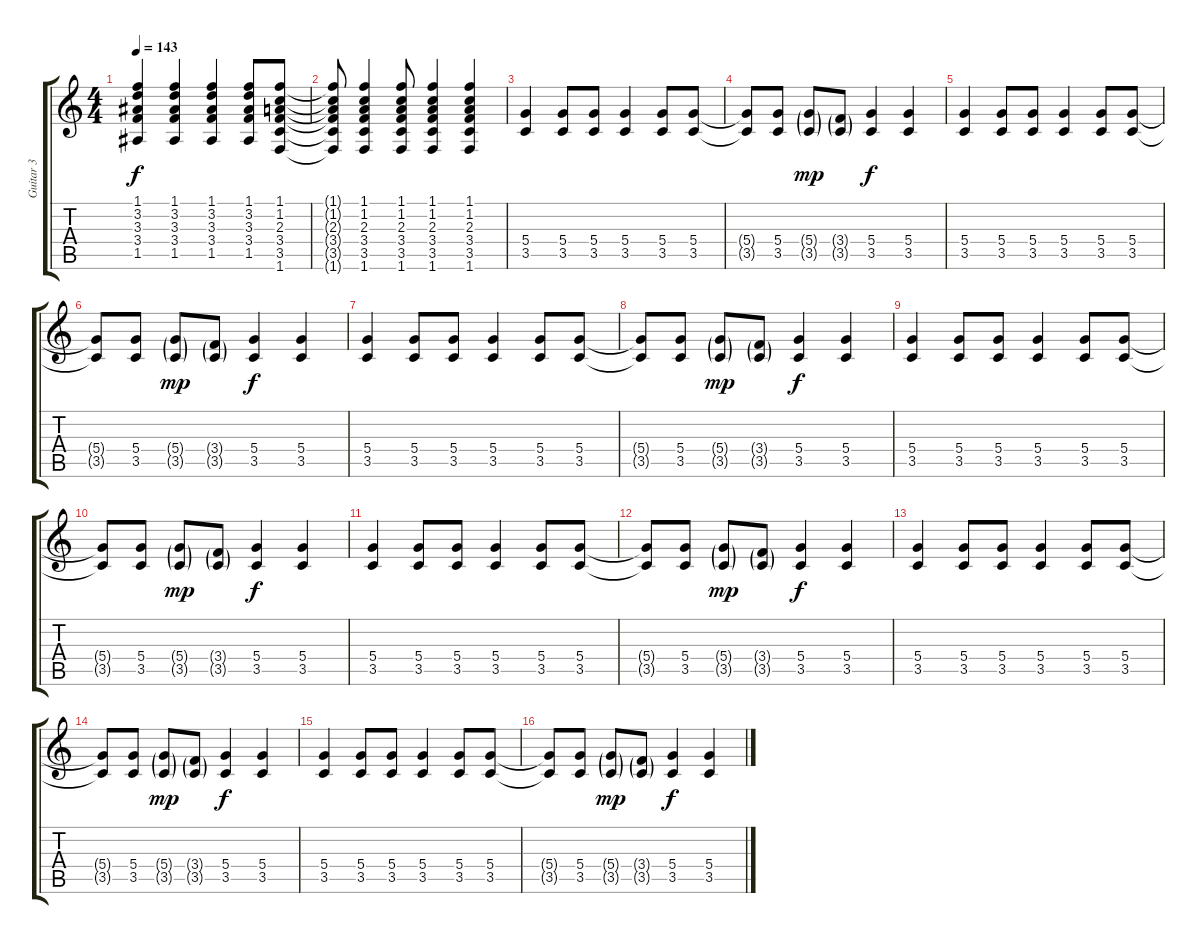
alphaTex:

\track ("Guitar 3" "Guitar 3") {instrument electricguitarmuted}
\staff {score tabs}
\tuning (E4 B3 G3 D3 A2 E2) {hide}
\ts (4 4)
\tempo 143
\clef g2
\ks c
(1.1 3.2 3.3 3.4 1.5).4{dy f} (1.1 3.2 3.3 3.4 1.5).4 (1.1 3.2 3.3 3.4 1.5).4 (1.1 3.2 3.3 3.4 1.5).8 (1.1 1.2 2.3 3.4 3.5 1.6).8 |
(1.1{t} 1.2{t} 2.3{t} 3.4{t} 3.5{t} 1.6{t}).8 (1.1 1.2 2.3 3.4 3.5 1.6).4 (1.1 1.2 2.3 3.4 3.5 1.6).8 (1.1 1.2 2.3 3.4 3.5 1.6).4 (1.1 1.2 2.3 3.4 3.5 1.6).4 |
(5.4 3.5).4 (5.4 3.5).8 (5.4 3.5).8 (5.4 3.5).4 (5.4 3.5).8 (5.4 3.5).8 |
(5.4{t} 3.5{t}).8 (5.4 3.5).8 (5.4{g} 3.5{g}).8{dy mp} (3.4{g} 3.5{g}).8 (5.4 3.5).4{dy f} (5.4 3.5).4 |
(5.4 3.5).4 (5.4 3.5).8 (5.4 3.5).8 (5.4 3.5).4 (5.4 3.5).8 (5.4 3.5).8 |
(5.4{t} 3.5{t}).8 (5.4 3.5).8 (5.4{g} 3.5{g}).8{dy mp} (3.4{g} 3.5{g}).8 (5.4 3.5).4{dy f} (5.4 3.5).4 |
(5.4 3.5).4 (5.4 3.5).8 (5.4 3.5).8 (5.4 3.5).4 (5.4 3.5).8 (5.4 3.5).8 |
(5.4{t} 3.5{t}).8 (5.4 3.5).8 (5.4{g} 3.5{g}).8{dy mp} (3.4{g} 3.5{g}).8 (5.4 3.5).4{dy f} (5.4 3.5).4 |
(5.4 3.5).4 (5.4 3.5).8 (5.4 3.5).8 (5.4 3.5).4 (5.4 3.5).8 (5.4 3.5).8 |
(5.4{t} 3.5{t}).8 (5.4 3.5).8 (5.4{g} 3.5{g}).8{dy mp} (3.4{g} 3.5{g}).8 (5.4 3.5).4{dy f} (5.4 3.5).4 |
(5.4 3.5).4 (5.4 3.5).8 (5.4 3.5).8 (5.4 3.5).4 (5.4 3.5).8 (5.4 3.5).8 |
(5.4{t} 3.5{t}).8 (5.4 3.5).8 (5.4{g} 3.5{g}).8{dy mp} (3.4{g} 3.5{g}).8 (5.4 3.5).4{dy f} (5.4 3.5).4 |
(5.4 3.5).4 (5.4 3.5).8 (5.4 3.5).8 (5.4 3.5).4 (5.4 3.5).8 (5.4 3.5).8 |
(5.4{t} 3.5{t}).8 (5.4 3.5).8 (5.4{g} 3.5{g}).8{dy mp} (3.4{g} 3.5{g}).8 (5.4 3.5).4{dy f} (5.4 3.5).4 |
(5.4 3.5).4 (5.4 3.5).8 (5.4 3.5).8 (5.4 3.5).4 (5.4 3.5).8 (5.4 3.5).8 |
(5.4{t} 3.5{t}).8 (5.4 3.5).8 (5.4{g} 3.5{g}).8{dy mp} (3.4{g} 3.5{g}).8 (5.4 3.5).4{dy f} (5.4 3.5).4
